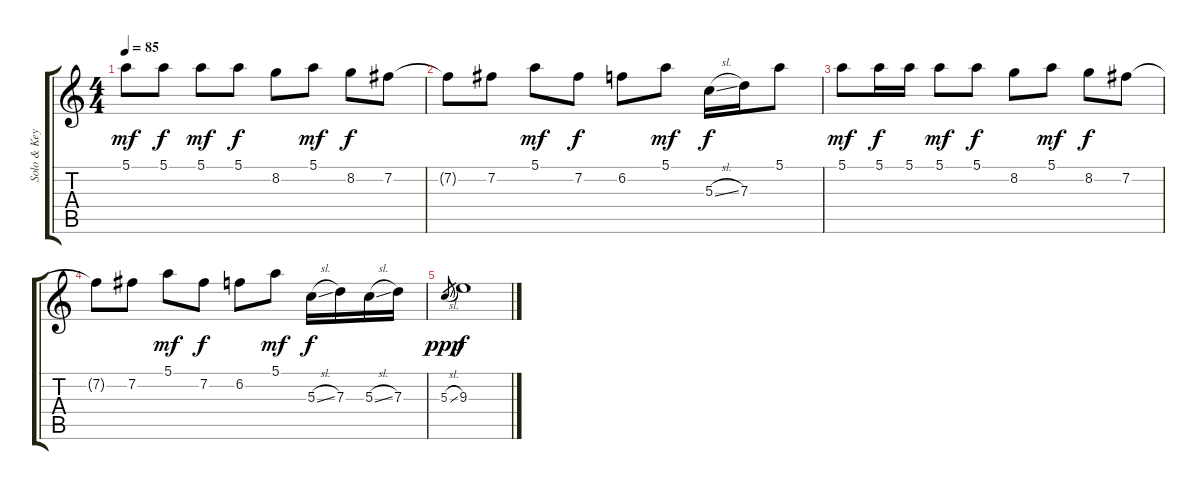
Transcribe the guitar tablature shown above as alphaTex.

\track ("Solo & Keyboard Guitar" "Solo & Key") {instrument acousticguitarsteel}
\staff {score tabs}
\tuning (E4 B3 G3 D3 A2 E2) {hide}
\ts (4 4)
\tempo 85
\clef g2
\ks c
5.1.8{dy mf} 5.1.8{dy f} 5.1.8{dy mf} 5.1.8{dy f} 8.2.8 5.1.8{dy mf} 8.2.8{dy f} 7.2.8 |
7.2{t}.8 7.2.8 5.1.8{dy mf} 7.2.8{dy f} 6.2.8 5.1.8{dy mf} 5.3{sl}.16{dy f} 7.3.16 5.1.8 |
5.1.8{dy mf} 5.1.16{dy f} 5.1.16 5.1.8{dy mf} 5.1.8{dy f} 8.2.8 5.1.8{dy mf} 8.2.8{dy f} 7.2.8 |
7.2{t}.8 7.2.8 5.1.8{dy mf} 7.2.8{dy f} 6.2.8 5.1.8{dy mf} 5.3{sl}.16{dy f} 7.3.16 5.3{sl}.16 7.3.16 |
5.3{sl}.8{gr dy ppp} 9.3.1{dy f}
